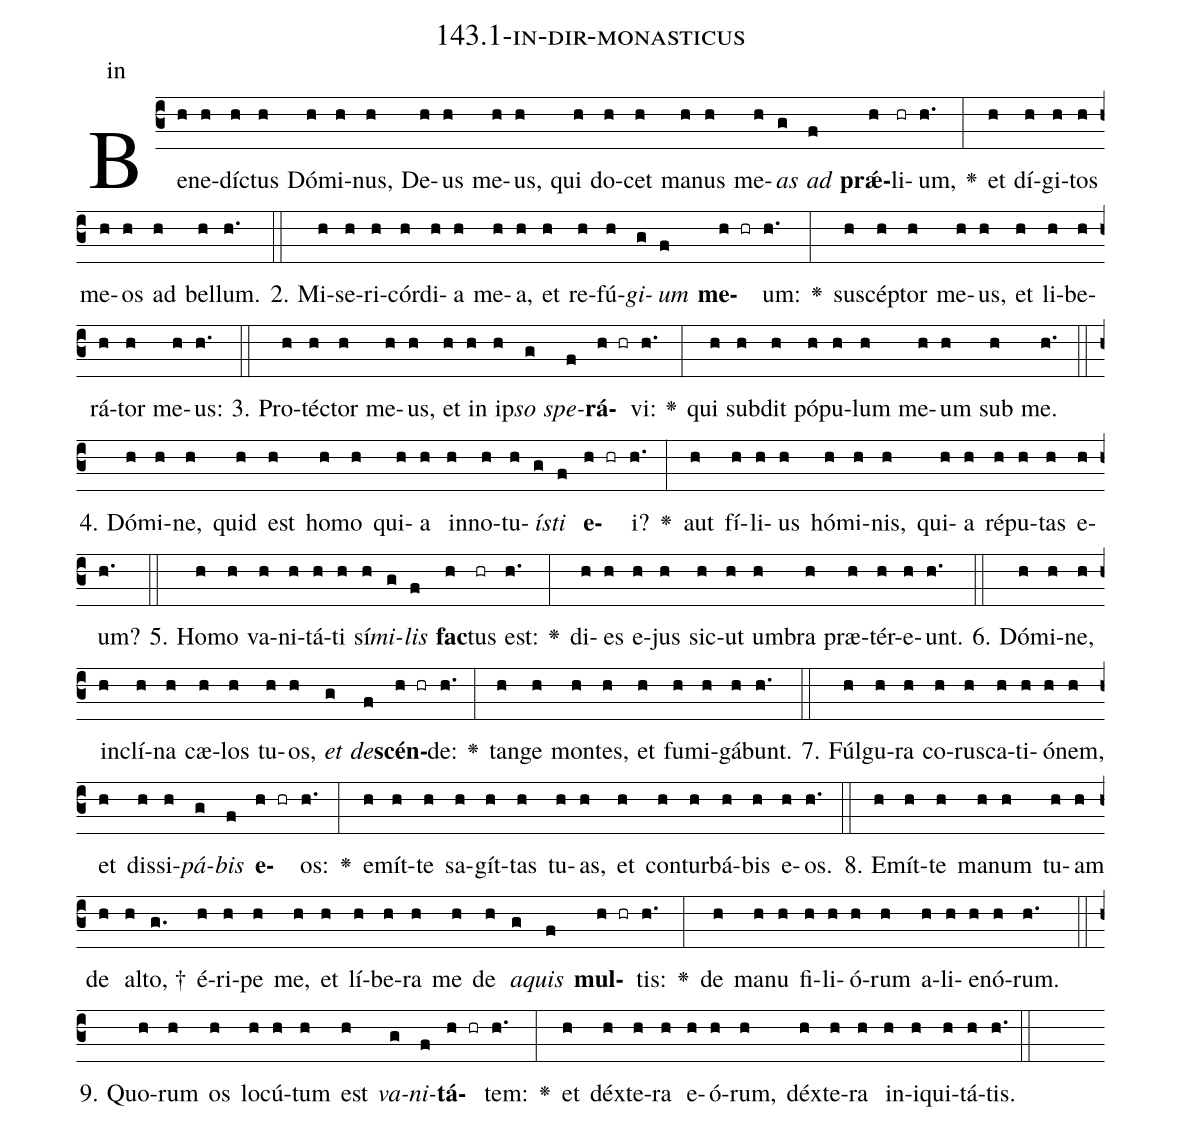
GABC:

name: 143.1-in-dir-monasticus;
annotation: in;
%%
(c3)Be(h)ne(h)díc(h)tus(h) Dó(h)mi(h)nus,(h) De(h)us(h) me(h)us,(h) qui(h) do(h)cet(h) ma(h)nus(h) me(h)<i>as</i>(g) <i>ad</i>(f) <b>prǽ</b>(h)li(hr)um,(h.) <v>\greheightstar</v>(:) et(h) dí(h)gi(h)tos(h) me(h)os(h) ad(h) bel(h)lum.(h.) (::)
2. Mi(h)se(h)ri(h)cór(h)di(h)a(h) me(h)a,(h) et(h) re(h)fú(h)<i>gi</i>(g)<i>um</i>(f) <b>me</b>(h hr)um:(h.) <v>\greheightstar</v>(:) su(h)scép(h)tor(h) me(h)us,(h) et(h) li(h)be(h)rá(h)tor(h) me(h)us:(h.) (::)
3. Pro(h)téc(h)tor(h) me(h)us,(h) et(h) in(h) ip(h)<i>so</i>(g) <i>spe</i>(f)<b>rá</b>(h hr)vi:(h.) <v>\greheightstar</v>(:) qui(h) sub(h)dit(h) pó(h)pu(h)lum(h) me(h)um(h) sub(h) me.(h.) (::)
4. Dó(h)mi(h)ne,(h) quid(h) est(h) ho(h)mo(h) qui(h)a(h) in(h)no(h)tu(h)<i>ís</i>(g)<i>ti</i>(f) <b>e</b>(h hr)i?(h.) <v>\greheightstar</v>(:) aut(h) fí(h)li(h)us(h) hó(h)mi(h)nis,(h) qui(h)a(h) ré(h)pu(h)tas(h) e(h)um?(h.) (::)
5. Ho(h)mo(h) va(h)ni(h)tá(h)ti(h) sí(h)<i>mi</i>(g)<i>lis</i>(f) <b>fac</b>(h)tus(hr) est:(h.) <v>\greheightstar</v>(:) di(h)es(h) e(h)jus(h) sic(h)ut(h) um(h)bra(h) præ(h)tér(h)e(h)unt.(h.) (::)
6. Dó(h)mi(h)ne,(h) in(h)clí(h)na(h) cæ(h)los(h) tu(h)os,(h) <i>et</i>(g) <i>de</i>(f)<b>scén</b>(h hr)de:(h.) <v>\greheightstar</v>(:) tan(h)ge(h) mon(h)tes,(h) et(h) fu(h)mi(h)gá(h)bunt.(h.) (::)
7. Fúl(h)gu(h)ra(h) co(h)rus(h)ca(h)ti(h)ó(h)nem,(h) et(h) dis(h)si(h)<i>pá</i>(g)<i>bis</i>(f) <b>e</b>(h hr)os:(h.) <v>\greheightstar</v>(:) e(h)mít(h)te(h) sa(h)gít(h)tas(h) tu(h)as,(h) et(h) con(h)tur(h)bá(h)bis(h) e(h)os.(h.) (::)
8. E(h)mít(h)te(h) ma(h)num(h) tu(h)am(h) de(h) al(h)to, †(g.) é(h)ri(h)pe(h) me,(h) et(h) lí(h)be(h)ra(h) me(h) de(h) <i>a</i>(g)<i>quis</i>(f) <b>mul</b>(h hr)tis:(h.) <v>\greheightstar</v>(:) de(h) ma(h)nu(h) fi(h)li(h)ó(h)rum(h) a(h)li(h)e(h)nó(h)rum.(h.) (::)
9. Quo(h)rum(h) os(h) lo(h)cú(h)tum(h) est(h) <i>va</i>(g)<i>ni</i>(f)<b>tá</b>(h hr)tem:(h.) <v>\greheightstar</v>(:) et(h) déx(h)te(h)ra(h) e(h)ó(h)rum,(h) déx(h)te(h)ra(h) in(h)i(h)qui(h)tá(h)tis.(h.) (::)
